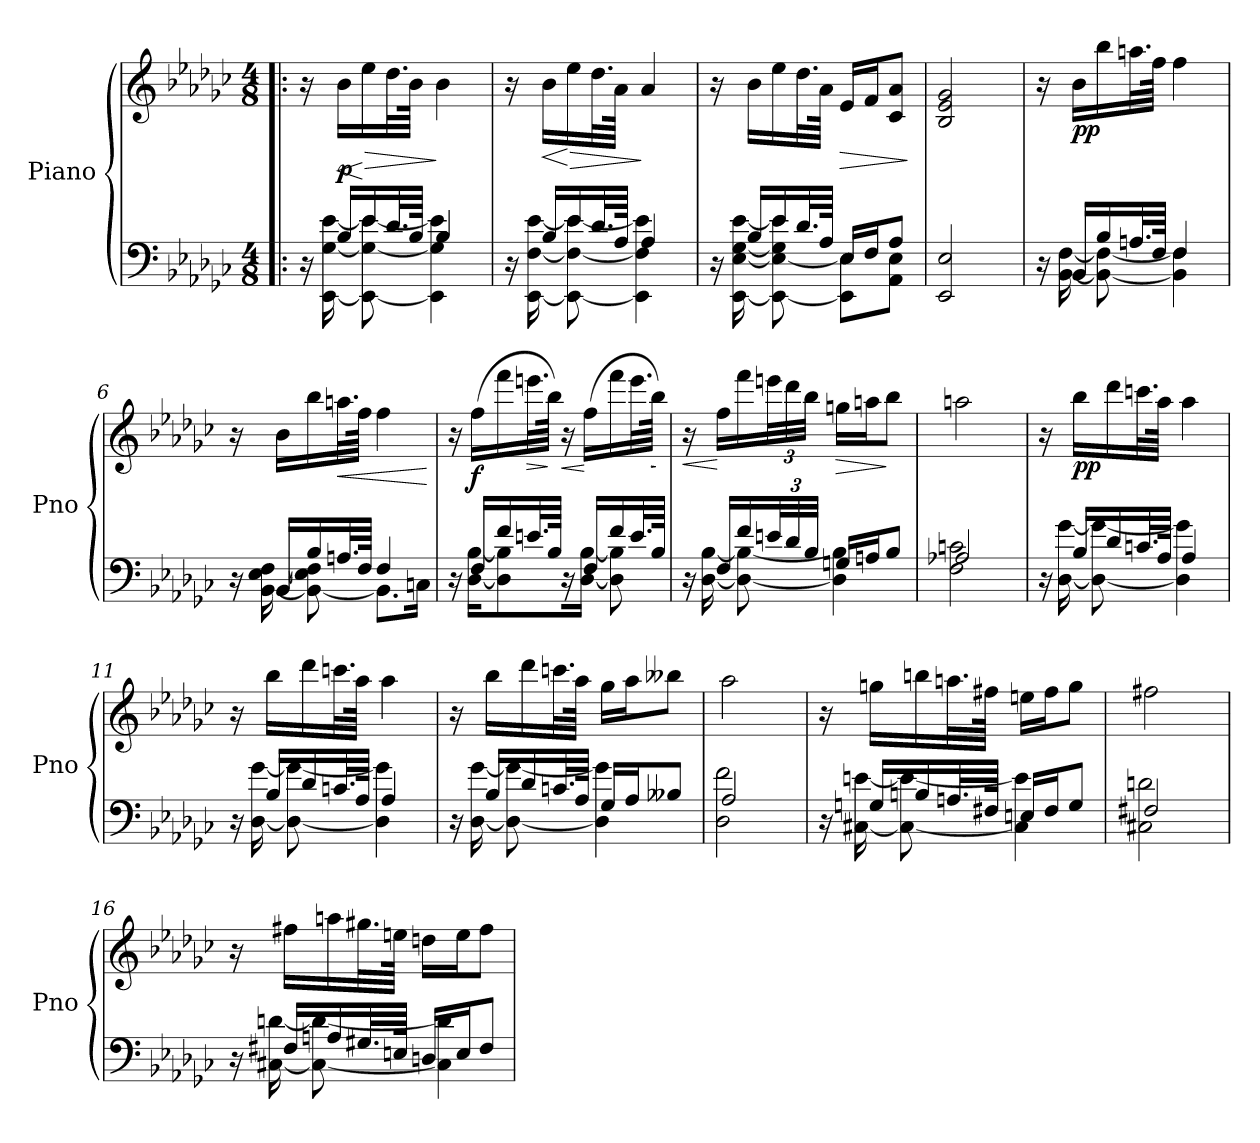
**kern	**kern	**dynam
*part1	*part1	*part1
*staff2	*staff1	*staff1/2
*I"Piano	*	*
*I'Pno	*	*
*clefF4	*clefG2	*
*k[b-e-a-d-g-c-]	*k[b-e-a-d-g-c-]	*
*G-:	*G-:	*
*M4/8	*M4/8	*
*MM28	*MM28	*
=1!|:	=1!|:	=1!|:
*^	*	*
16r	16ryy	16r	.
!	!	!	!LO:HP:b
!	!	!	!LO:DY:n=1:b
16B-/LL	[16EE-\ [16G-\ [16e-\	16b-\LL	< p
!	!	!	!LO:HP:n=1:b
16e-/	8EE-\_ 8G-\_ 8e-\_	16ee-\	[ >
32.d-/L	.	32.dd-\L	.
64B-/JJJk	.	64b-\JJJk	.
4B-/	4EE-\] 4G-\] 4e-\]	4b-\	]
=2	=2	=2	=2
16r	16ryy	16r	.
!	!	!	!LO:HP:b
16B-/LL	[16EE-\ [16F\ [16e-\	16b-\LL	<
!	!	!	!LO:HP:n=1:b
16e-/	8EE-\_ 8F\_ 8e-\_	16ee-\	[ >
32.d-/L	.	32.dd-\L	.
64A-/JJJk	.	64a-\JJJk	.
4A-/	4EE-\] 4F\] 4e-\]	4a-/	]
=3	=3	=3	=3
16r	16ryy	16r	.
16B-/LL	[16EE-\ [16E-\ [16G-\ [16e-\	16b-\LL	.
16e-/	8EE-\_ 8E-\_ 8G-\] 8e-\]	16ee-\	.
32.d-/L	.	32.dd-\L	.
64A-/JJJk	.	64a-\JJJk	.
!	!	!	!LO:HP:b
16E-/LL	8EE-\] 8E-\]L	16e-/LL	>
16F/J	.	16f/J	.
8A-/J	8AA-\ 8E-\J	8c-/ 8a-/J	.
*v	*v	*	*
.	.	]
=4	=4	=4
2EE-/ 2E-/	2B-/ 2e-/ 2g-/	.
!!LO:LB:g=z
=5	=5	=5
*^	*	*
16r	16ryy	16r	.
!	!	!	!LO:DY:b
16BB-/LL	[16BB-\ [16F\	16b-\LL	pp
16B-/	8BB-\_ 8F\_	16bb-\	.
32.An/L	.	32.aan\L	.
64F/JJJk	.	64ff\JJJk	.
4F/	4BB-\] 4F\]	4ff\	.
=6	=6	=6	=6
16r	16ryy	16r	.
16BB-/LL	[16BB-\ [16E-\ [16F\	16b-\LL	.
16B-/	8BB-\_ 8E-\] 8F\]	16bb-\	.
!	!	!	!LO:HP:b
32.An/L	.	32.aan\L	<
64F/JJJk	.	64ff\JJJk	.
4F/	8.BB-\L]	4ff\	.
.	16Cn\Jk	.	.
*v	*v	*	*
.	.	[
=7	=7	=7
*^	*	*
16r	16ryy	16r	.
!	!	!	!LO:DY:b
16F/LL	[16D-\ [16B-\KL	(>16ff\LL	f
16f/	8D-\] 8B-\]	16fff\	.
!	!	!	!LO:HP:b
32.en/L	.	32.eeen\L	>
64B-/JJJk	.	64bb-\JJJk)	]
!	!	!	!LO:HP:b
16r	16ryy	16r	<
16F/LL	[16D-\ [16B-\Jk	(>16ff\LL	[
16f/	8D-\] 8B-\]	16fff\	.
32.e/L	.	32.eee\L	.
!	!	!	!LO:HP:b
64B-/JJJk	.	64bb-\JJJk)	>
*v	*v	*	*
.	.	]
!!LO:LB:g=z
=8	=8	=8
*^	*	*
!	!	!	!LO:HP:b
16r	16ryy	16r	<
16F/LL	[16D-\ [16B-\	16ff\LL	[
16f/	8D-\_ 8B-\_	16fff\	.
*Xbrackettup	*	*Xbrackettup	*
48en/L	.	48eeen\L	.
48d-/	.	48ddd-\	.
48B-/JJJ	.	48bb-\JJJ	.
!	!	!	!LO:HP:b
16Gn/LL	4D-\] 4B-\]	16ggn\LL	>
16An/J	.	16aan\J	.
8B-/J	.	8bb-\J	]
=9	=9	=9	=9
2A-X/	2F\ 2cn\	2aan\	.
=10	=10	=10	=10
16r	16ryy	16r	.
!	!	!	!LO:DY:b
16B-/LL	[16D-\ [16g-\	16bb-\LL	pp
16d-/	8D-\_ 8g-\_	16ddd-\	.
32.cn/L	.	32.cccn\L	.
64A-/JJJk	.	64aa-i\JJJk	.
4A-/	4D-\] 4g-\]	4aa-\	.
!!LO:LB:g=z
=11	=11	=11	=11
16r	16ryy	16r	.
16B-/LL	[16D-\ [16g-\	16bb-\LL	.
16d-/	8D-\_ 8g-\_	16ddd-\	.
32.cn/L	.	32.cccn\L	.
64A-/JJJk	.	64aa-\JJJk	.
4A-/	4D-\] 4g-\]	4aa-\	.
=12	=12	=12	=12
16r	16ryy	16r	.
16B-/LL	[16D-\ [16g-\	16bb-\LL	.
16d-/	8D-\_ 8g-\_	16ddd-\	.
32.cn/L	.	32.cccn\L	.
64A-/JJJk	.	64aa-\JJJk	.
16G-/LL	4D-\] 4g-\]	16gg-\LL	.
16A-/J	.	16aa-\J	.
8B--X/J	.	8bb--X\J	.
=13	=13	=13	=13
2A-/	2D-\ 2f\	2aa-\	.
!!LO:LB:g=z
=14	=14	=14	=14
16r	16ryy	16r	.
16Gn/LL	[16C#X\ [16en\	16ggn\LL	.
16Bn/	8C#\_ 8e\_	16bbn\	.
32.An/L	.	32.aan\L	.
64F#X/JJJk	.	64ff#X\JJJk	.
16En/LL	4C#\] 4e\]	16een\LL	.
16F#/J	.	16ff#\J	.
8G/J	.	8gg\J	.
=15	=15	=15	=15
2F#X/	2C#X\ 2dn\	2ff#X\	.
=16	=16	=16	=16
16r	16ryy	16r	.
16F#X/LL	[16C#X\ [16dn\	16ff#X\LL	.
16An/	8C#\_ 8d\_	16aan\	.
32.G#X/L	.	32.gg#X\L	.
64En/JJJk	.	64een\JJJk	.
16Dn/LL	4C#\] 4d\]	16ddn\LL	.
16E/J	.	16ee\J	.
8F#/J	.	8ff#\J	.
*v	*v	*	*
=	=	=
*-	*-	*-
